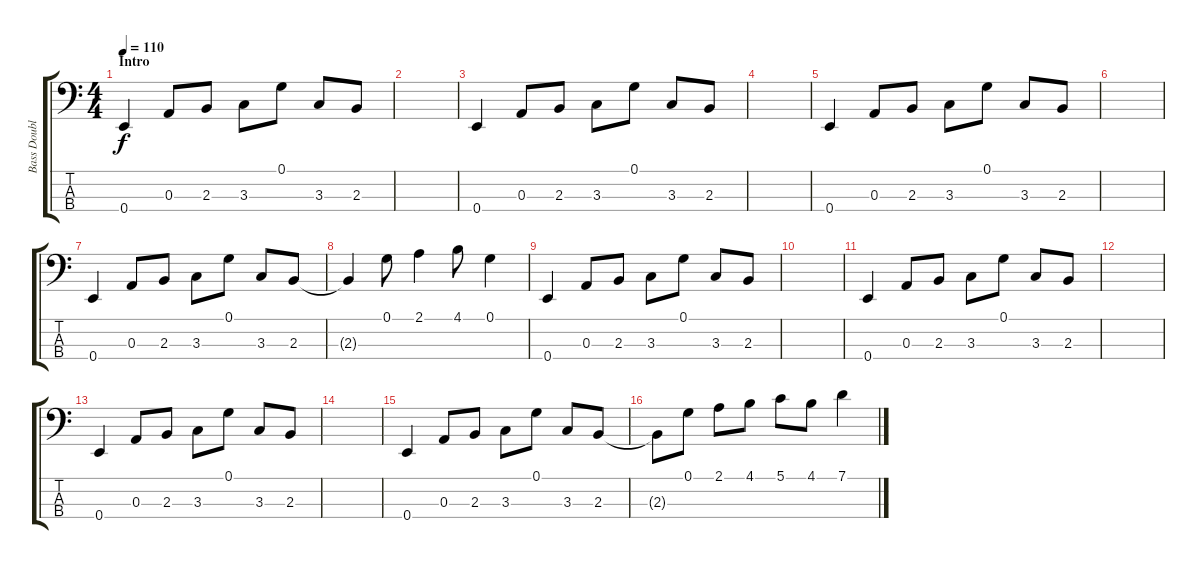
\track ("Bass Double" "Bass Doubl") {instrument electricbassfinger}
\staff {score tabs}
\tuning (G2 D2 A1 E1) {hide}
\ts (4 4)
\section ("" "Intro")
\tempo 110
\clef f4
\ks c
0.4.4{dy f instrument electricbassfinger} 0.3.8 2.3.8 3.3.8 0.1.8 3.3.8 2.3.8 |
|
0.4.4 0.3.8 2.3.8 3.3.8 0.1.8 3.3.8 2.3.8 |
|
0.4.4 0.3.8 2.3.8 3.3.8 0.1.8 3.3.8 2.3.8 |
|
0.4.4 0.3.8 2.3.8 3.3.8 0.1.8 3.3.8 2.3.8 |
2.3{t}.4 0.1.8 2.1.4 4.1.8 0.1.4 |
0.4.4 0.3.8 2.3.8 3.3.8 0.1.8 3.3.8 2.3.8 |
|
0.4.4 0.3.8 2.3.8 3.3.8 0.1.8 3.3.8 2.3.8 |
|
0.4.4 0.3.8 2.3.8 3.3.8 0.1.8 3.3.8 2.3.8 |
|
0.4.4 0.3.8 2.3.8 3.3.8 0.1.8 3.3.8 2.3.8 |
2.3{t}.8 0.1.8 2.1.8 4.1.8 5.1.8 4.1.8 7.1.4
